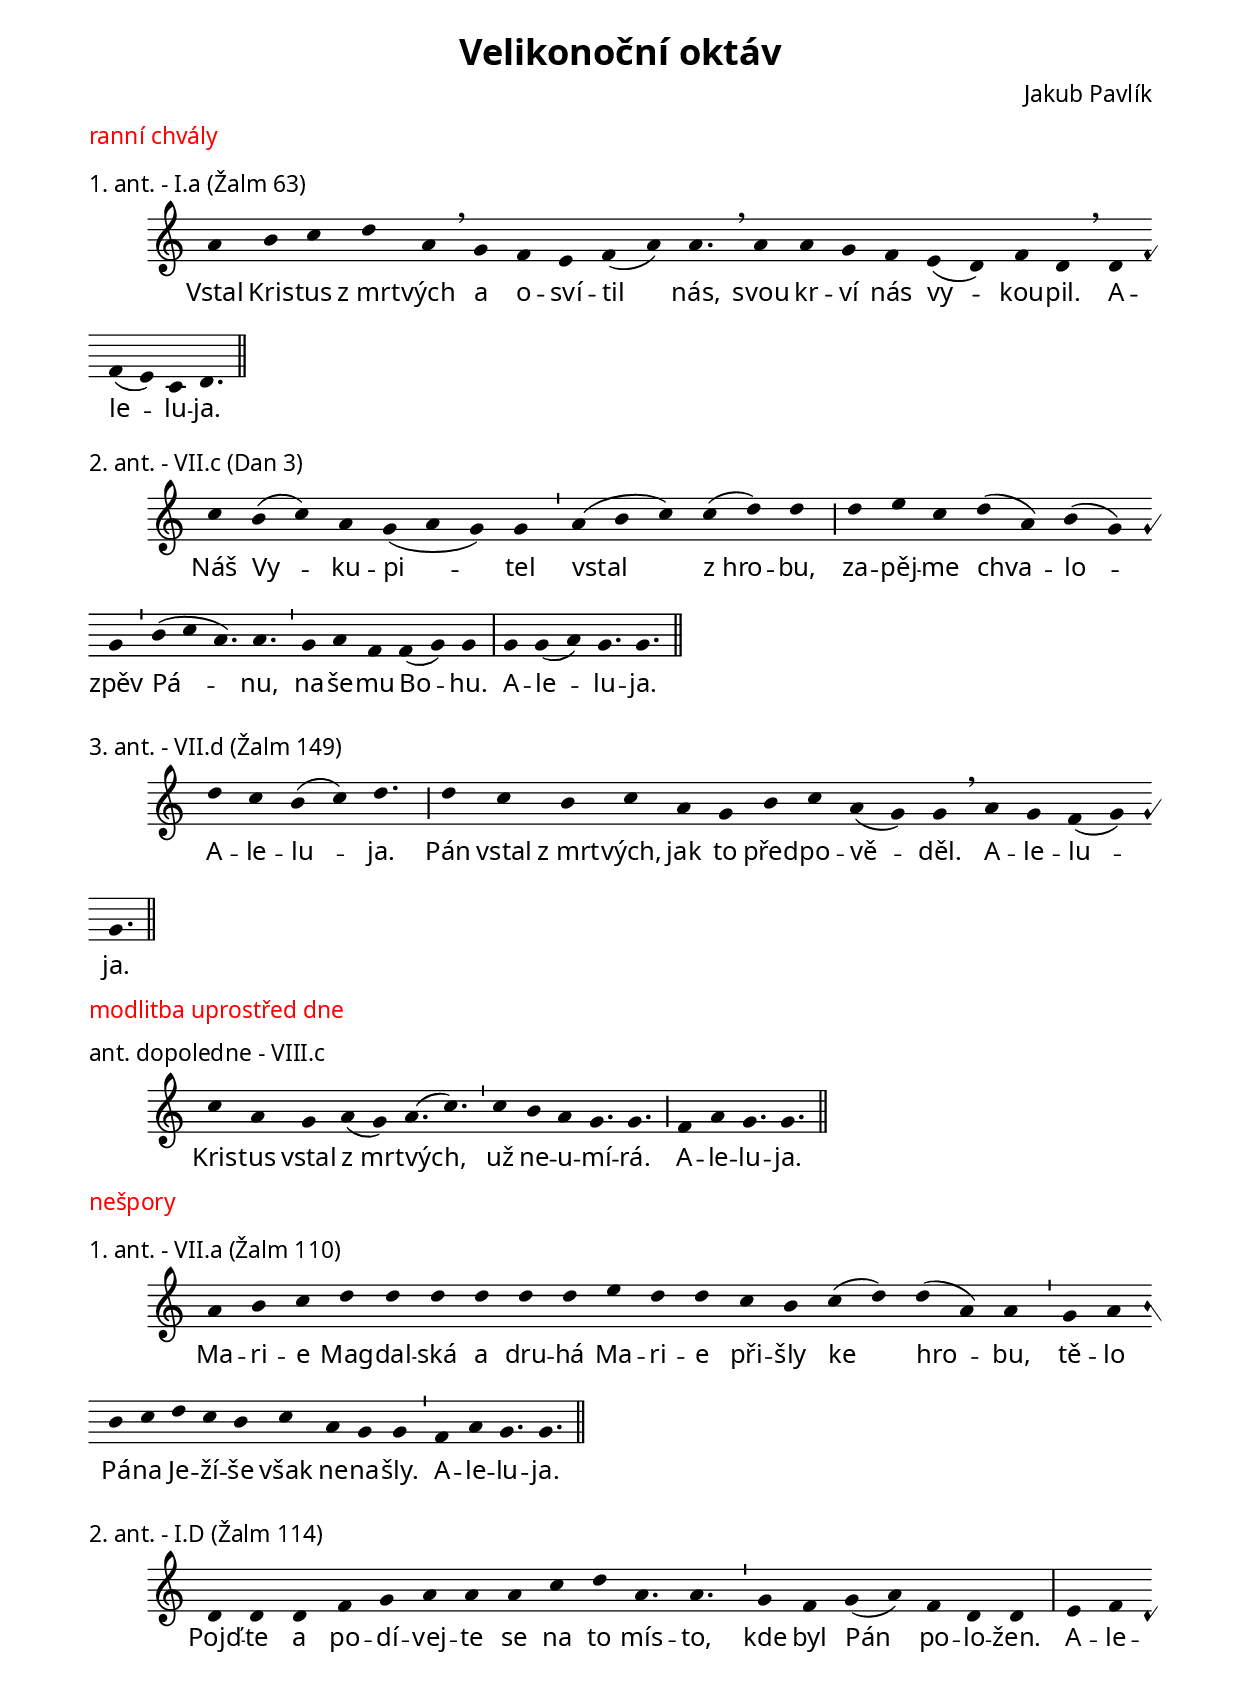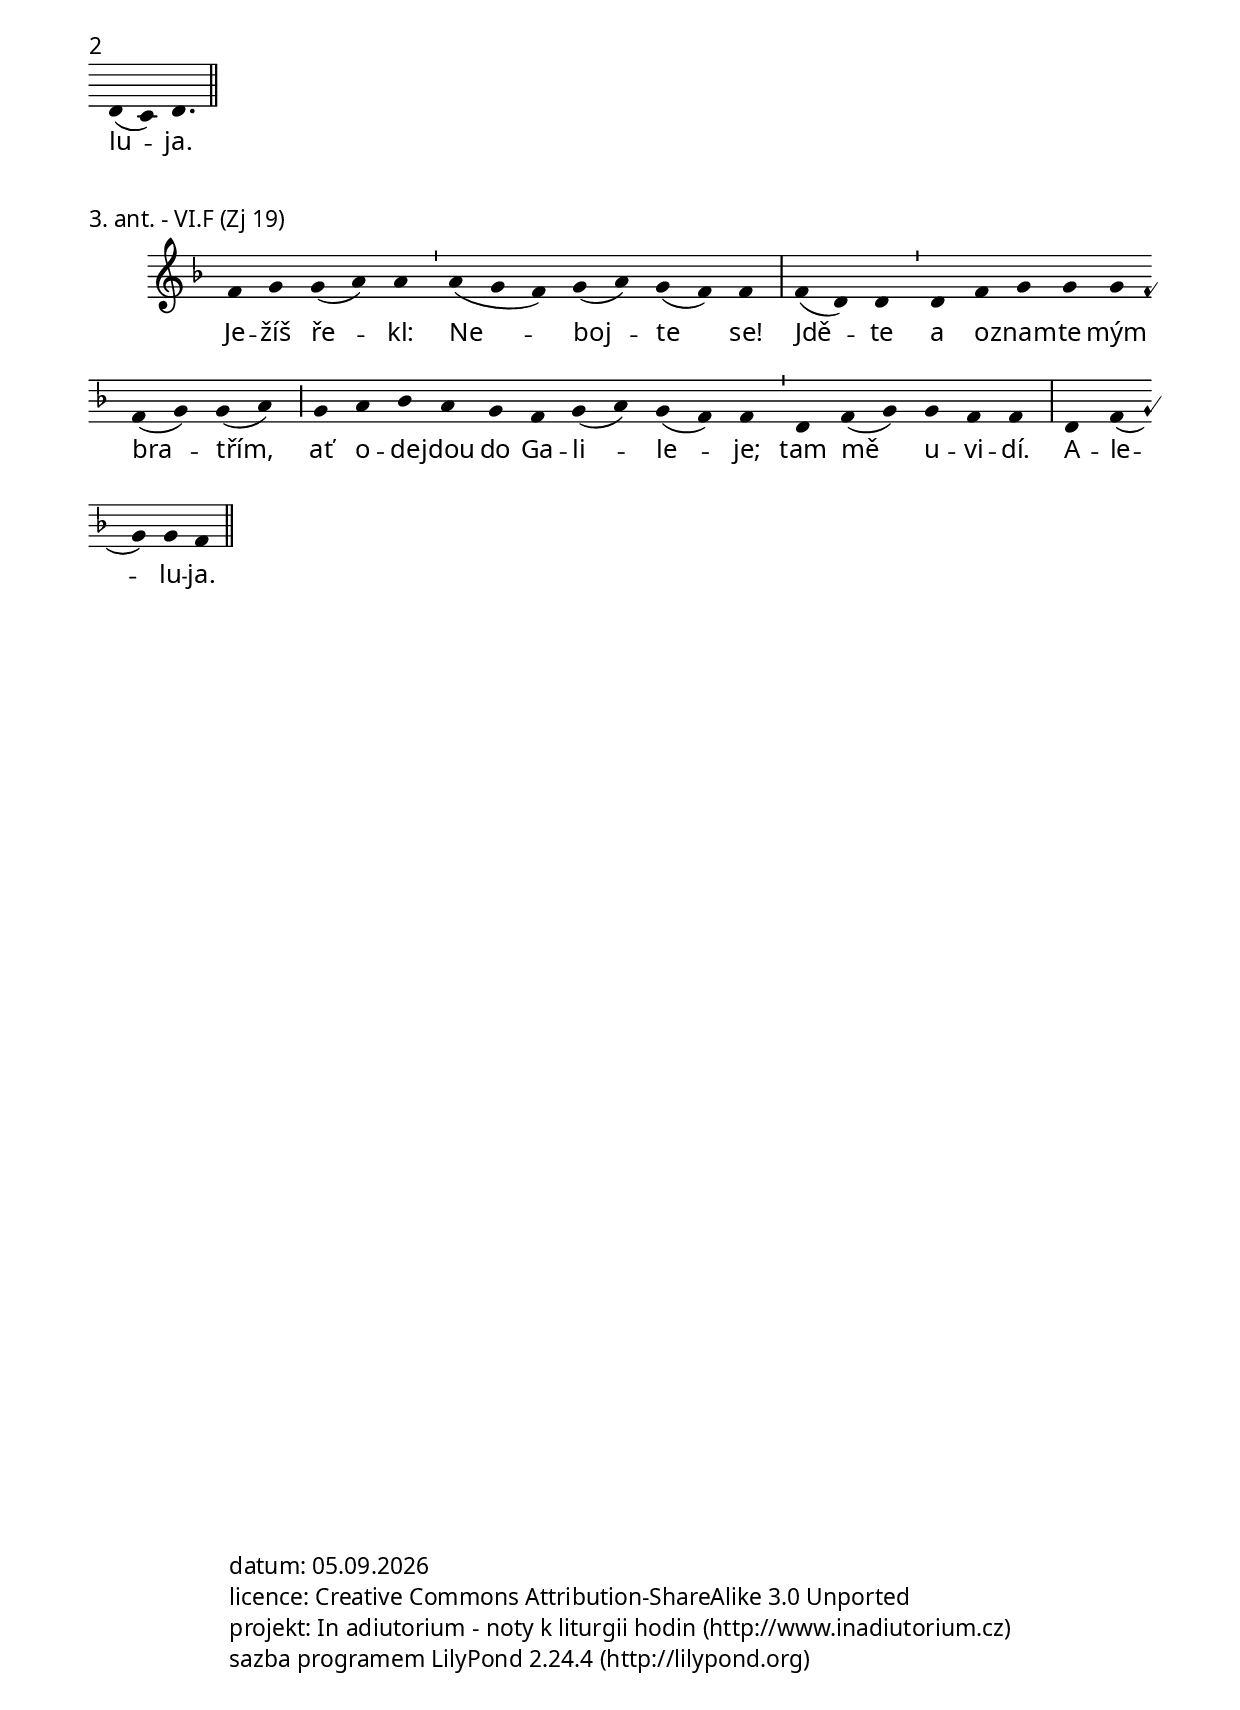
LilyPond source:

\version "2.12.3"

\header {
  title = "Velikonoční oktáv"
  composer = "Jakub Pavlík"
}

\include "spolecne.ly"

\markup {\nadpisHodinka {"ranní chvály"}}

\score {
  \relative c'' {
    \choralniRezim
    a4 b c d a \breathe g f e f( a) a4. \breathe
    a4 a g f e( d) f d \breathe
    d4 f( e) c d4. \bar "||"
  }
  \addlyrics {
    Vstal Kris -- tus z_mrt -- vých a o -- sví -- til nás,
    svou kr -- ví nás vy -- kou -- pil.
    A -- le -- lu -- ja.
  }
  \header {
    quid = "1. ant."
    modus = "I"
    differentia = "a" 
    psalmus = "Žalm 63"
    piece = \markup {\sestavTitulek}
  }
}

\score {
  \relative c'' {
    \choralniRezim
    c4 b( c) a g( a g) g \barMin a( b c) c( d) d \barMaior
    d e c d( a) b( g) g \barMin
    b( c a4.) a \barMin g4 a f f( g) g \barMax
    g g( a) g4. g \barFinalis
  }
  \addlyrics {
    Náš Vy -- ku -- pi -- tel vstal z_hro -- bu, 
    za -- pěj -- me chva -- lo -- zpěv
    Pá -- nu, na -- še -- mu Bo -- hu.
    A -- le -- lu -- ja.
  }
  \header {
    quid = "2. ant."
    modus = "VII"
    differentia = "c" 
    psalmus = "Dan 3"
    piece = \markup {\sestavTitulek}
  }
}

\score {
  \relative c'' {
    \choralniRezim
    d4 c b( c) d4. \barMaior
    d4 c b c a g b c a( g) g \breathe
    a4 g f( g) g4. \bar "||"
  }
  \addlyrics {
    A -- le -- lu -- ja. Pán vstal z_mrt -- vých, jak to před -- po -- vě -- děl.
    A -- le -- lu -- ja.
  }
  \header {
    quid = "3. ant."
    modus = "VII"
    differentia = "d" 
    psalmus = "Žalm 149"
    piece = \markup {\sestavTitulek}
  }
}

\markup {\nadpisHodinka {"modlitba uprostřed dne"}}

\score {
  \relative c'' {
    \choralniRezim
    c4 a g a( g) a4.( c) \barMin
    c4 b a g4. g \barMaior
    f4 a g4. g \barFinalis
  }
  \addlyrics {
    Kris -- tus vstal z_mrt -- vých, už ne -- u -- mí -- rá. 
    A -- le -- lu -- ja.
  }
  \header {
    quid = "ant. dopoledne"
    modus = "VIII"
    differentia = "c" 
    psalmus = ""
    piece = \markup {\sestavTitulek}
  }
}

\markup {\nadpisHodinka {"nešpory"}}

\score {
  \relative c'' {
    \choralniRezim
    a4 b c d d d d d d e d d c b c( d) d( a) a \barMin 
    g4 a b c d c b c a g g  \barMin
    f a g4. g \barFinalis
  }
  \addlyrics {
    Ma -- ri -- e Mag -- dal -- ská a dru -- há Ma -- ri -- e
    při -- šly ke hro -- bu, tě -- lo Pá -- na Je -- ží -- še však ne -- na -- šly.
    A -- le -- lu -- ja.
  }
  \header {
    quid = "1. ant."
    modus = "VII"
    differentia = "a" 
    psalmus = "Žalm 110"
    piece = \markup {\sestavTitulek}
  }
}

\score {
  \relative c' {
    \choralniRezim
    d4 d d f g a a a c d a4. a \barMin
    g4 f g( a) f d d \barMax
    e4 f d( c) d4. \barFinalis
  }
  \addlyrics {
    Pojď -- te a po -- dí -- vej -- te se na to mís -- to, 
    kde byl Pán po -- lo -- žen.
    A -- le -- lu -- ja.
  }
  \header {
    quid = "2. ant."
    modus = "I"
    differentia = "D" 
    psalmus = "Žalm 114"
    piece = \markup {\sestavTitulek}
  }
}

\score {
  \relative c' {
    \choralniRezim
    \key f \major
    f4 g g( a) a \barMin a( g f) g( a) g( f) f \barMax
    f( d) d \barMin d f g g g f( g) g( a) \barMaior
    g a bes a g f g( a) g( f) f \barMin
    d f( g) g f f \barMax
    d f( g) g f \bar "||"
  }
  \addlyrics {
    Je -- žíš ře -- kl: Ne -- boj -- te se! 
    Jdě -- te a o -- znam -- te mým bra -- třím,
    ať o -- de -- jdou do Ga -- li -- le -- je;
    tam mě u -- vi -- dí.
    A -- le -- lu -- ja.
  }
  \header {
    quid = "3. ant."
    modus = "VI"
    differentia = "F" 
    psalmus = "Zj 19"
    piece = \markup {\sestavTitulek}
  }
}